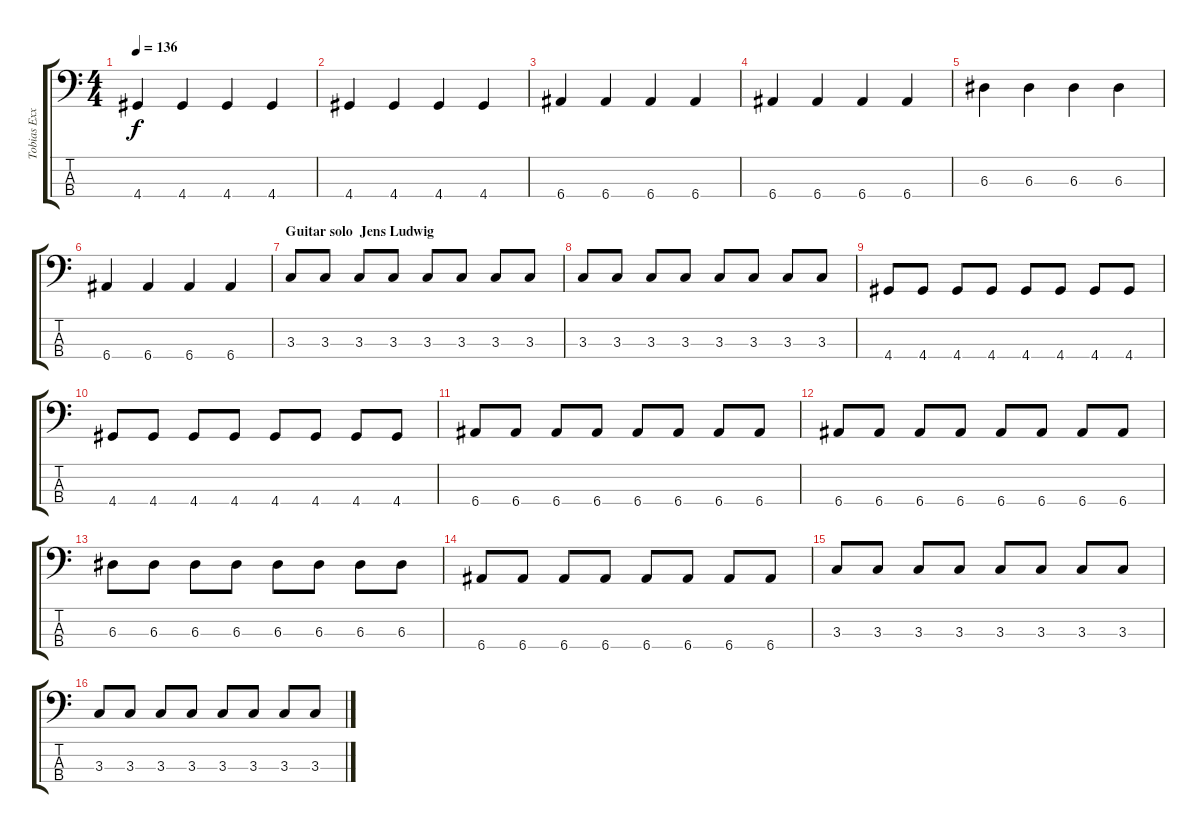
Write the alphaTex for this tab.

\track ("Tobias Exxel" "Tobias Exx") {instrument electricbasspick}
\staff {score tabs}
\tuning (G2 D2 A1 E1) {hide}
\ts (4 4)
\tempo 136
\clef f4
\ks c
4.4.4{dy f} 4.4.4 4.4.4 4.4.4 |
4.4.4 4.4.4 4.4.4 4.4.4 |
6.4.4 6.4.4 6.4.4 6.4.4 |
6.4.4 6.4.4 6.4.4 6.4.4 |
6.3.4 6.3.4 6.3.4 6.3.4 |
6.4.4 6.4.4 6.4.4 6.4.4 |
\section ("" "Guitar solo  Jens Ludwig")
3.3.8 3.3.8 3.3.8 3.3.8 3.3.8 3.3.8 3.3.8 3.3.8 |
3.3.8 3.3.8 3.3.8 3.3.8 3.3.8 3.3.8 3.3.8 3.3.8 |
4.4.8 4.4.8 4.4.8 4.4.8 4.4.8 4.4.8 4.4.8 4.4.8 |
4.4.8 4.4.8 4.4.8 4.4.8 4.4.8 4.4.8 4.4.8 4.4.8 |
6.4.8 6.4.8 6.4.8 6.4.8 6.4.8 6.4.8 6.4.8 6.4.8 |
6.4.8 6.4.8 6.4.8 6.4.8 6.4.8 6.4.8 6.4.8 6.4.8 |
6.3.8 6.3.8 6.3.8 6.3.8 6.3.8 6.3.8 6.3.8 6.3.8 |
6.4.8 6.4.8 6.4.8 6.4.8 6.4.8 6.4.8 6.4.8 6.4.8 |
3.3.8 3.3.8 3.3.8 3.3.8 3.3.8 3.3.8 3.3.8 3.3.8 |
3.3.8 3.3.8 3.3.8 3.3.8 3.3.8 3.3.8 3.3.8 3.3.8
